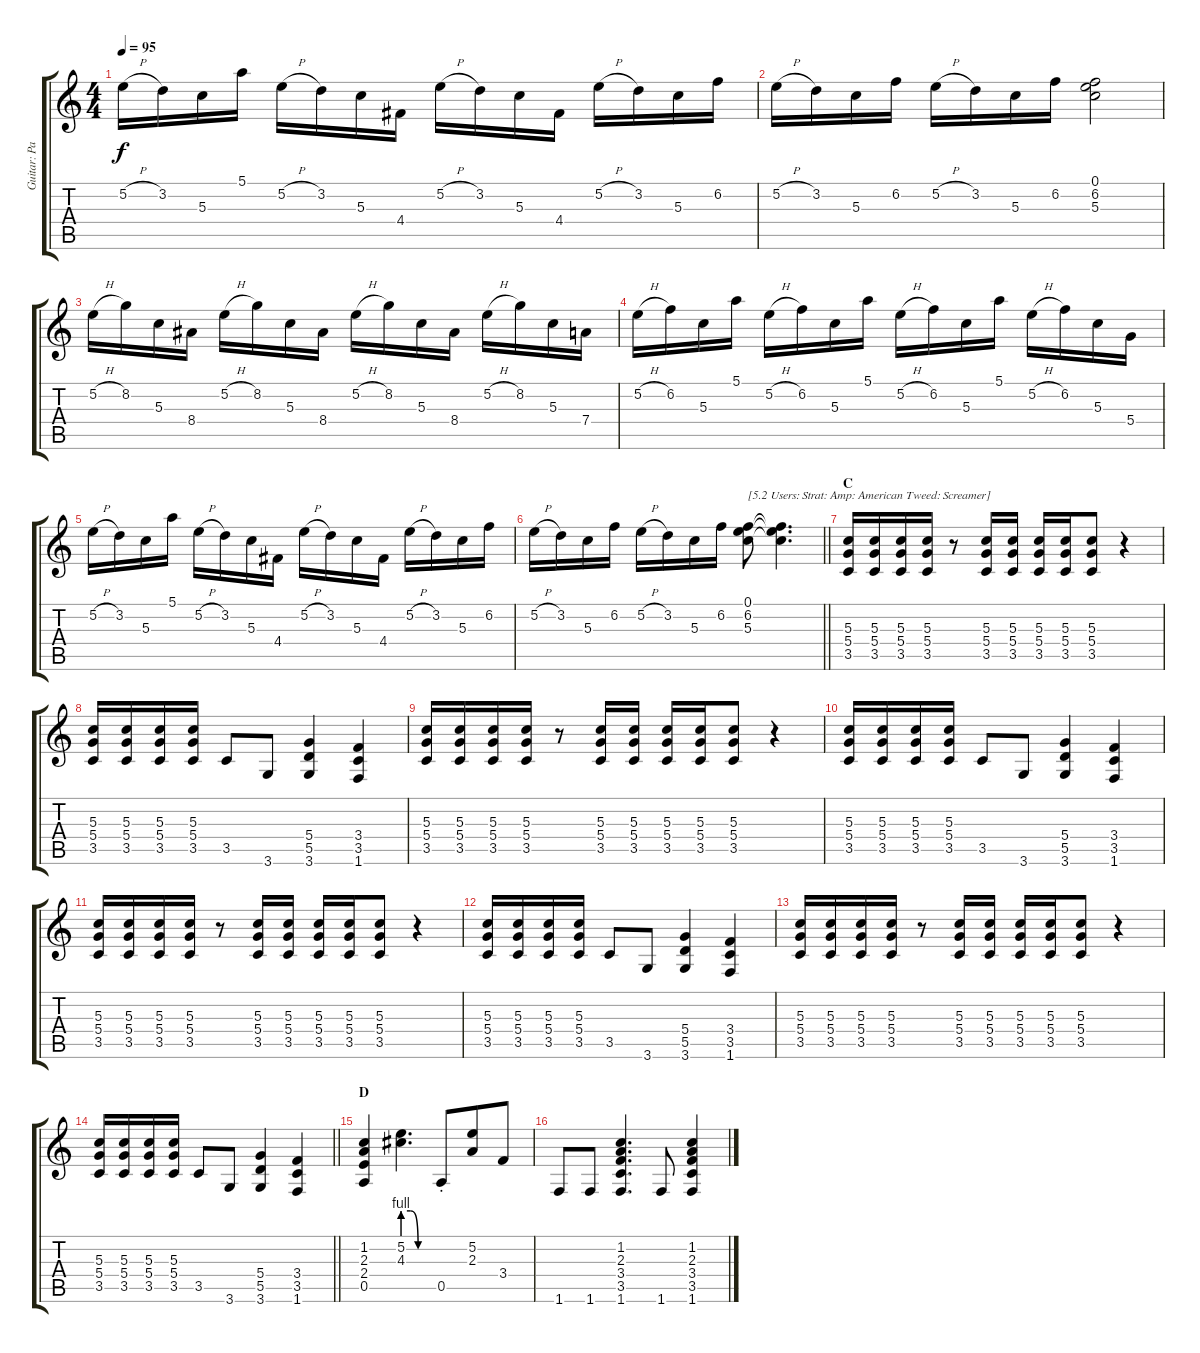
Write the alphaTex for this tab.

\track ("Guitar: Paul" "Guitar: Pa") {instrument electricguitarclean}
\staff {score tabs}
\tuning (E4 B3 G3 D3 A2 E2) {hide}
\ts (4 4)
\tempo 95
\clef g2
\ks c
5.2{h}.16{dy f} 3.2.16 5.3.16 5.1.16 5.2{h}.16 3.2.16 5.3.16 4.4.16 5.2{h}.16 3.2.16 5.3.16 4.4.16 5.2{h}.16 3.2.16 5.3.16 6.2.16 |
5.2{h}.16 3.2.16 5.3.16 6.2.16 5.2{h}.16 3.2.16 5.3.16 6.2.16 (0.1 6.2 5.3).2 |
5.2{h}.16 8.2.16 5.3.16 8.4.16 5.2{h}.16 8.2.16 5.3.16 8.4.16 5.2{h}.16 8.2.16 5.3.16 8.4.16 5.2{h}.16 8.2.16 5.3.16 7.4.16 |
5.2{h}.16 6.2.16 5.3.16 5.1.16 5.2{h}.16 6.2.16 5.3.16 5.1.16 5.2{h}.16 6.2.16 5.3.16 5.1.16 5.2{h}.16 6.2.16 5.3.16 5.4.16 |
5.2{h}.16 3.2.16 5.3.16 5.1.16 5.2{h}.16 3.2.16 5.3.16 4.4.16 5.2{h}.16 3.2.16 5.3.16 4.4.16 5.2{h}.16 3.2.16 5.3.16 6.2.16 |
\barLineRight lightlight
5.2{h}.16 3.2.16 5.3.16 6.2.16 5.2{h}.16 3.2.16 5.3.16 6.2.16 (0.1 6.2 5.3).8{txt "[5.2 Users: Strat: Amp: American Tweed: Screamer]" volume 0 instrument distortionguitar} (0.1{t} 6.2{t} 5.3{t}).4{d volume 13} |
\section ("" "C")
(5.3 5.4 3.5).16 (5.3 5.4 3.5).16 (5.3 5.4 3.5).16 (5.3 5.4 3.5).16 r.8 (5.3 5.4 3.5).16 (5.3 5.4 3.5).16 (5.3 5.4 3.5).16 (5.3 5.4 3.5).16 (5.3 5.4 3.5).8 r.4 |
(5.3 5.4 3.5).16 (5.3 5.4 3.5).16 (5.3 5.4 3.5).16 (5.3 5.4 3.5).16 3.5.8 3.6.8 (5.4 5.5 3.6).4 (3.4 3.5 1.6).4 |
(5.3 5.4 3.5).16 (5.3 5.4 3.5).16 (5.3 5.4 3.5).16 (5.3 5.4 3.5).16 r.8 (5.3 5.4 3.5).16 (5.3 5.4 3.5).16 (5.3 5.4 3.5).16 (5.3 5.4 3.5).16 (5.3 5.4 3.5).8 r.4 |
(5.3 5.4 3.5).16 (5.3 5.4 3.5).16 (5.3 5.4 3.5).16 (5.3 5.4 3.5).16 3.5.8 3.6.8 (5.4 5.5 3.6).4 (3.4 3.5 1.6).4 |
(5.3 5.4 3.5).16 (5.3 5.4 3.5).16 (5.3 5.4 3.5).16 (5.3 5.4 3.5).16 r.8 (5.3 5.4 3.5).16 (5.3 5.4 3.5).16 (5.3 5.4 3.5).16 (5.3 5.4 3.5).16 (5.3 5.4 3.5).8 r.4 |
(5.3 5.4 3.5).16 (5.3 5.4 3.5).16 (5.3 5.4 3.5).16 (5.3 5.4 3.5).16 3.5.8 3.6.8 (5.4 5.5 3.6).4 (3.4 3.5 1.6).4 |
(5.3 5.4 3.5).16 (5.3 5.4 3.5).16 (5.3 5.4 3.5).16 (5.3 5.4 3.5).16 r.8 (5.3 5.4 3.5).16 (5.3 5.4 3.5).16 (5.3 5.4 3.5).16 (5.3 5.4 3.5).16 (5.3 5.4 3.5).8 r.4 |
\barLineRight lightlight
(5.3 5.4 3.5).16 (5.3 5.4 3.5).16 (5.3 5.4 3.5).16 (5.3 5.4 3.5).16 3.5.8 3.6.8 (5.4 5.5 3.6).4 (3.4 3.5 1.6).4 |
\section ("" "D")
(1.2 2.3 2.4 0.5).4 (5.2 4.3{be (custom 0 4 15 4 30 0 60 0)}).4{d} 0.5{st}.8{beam merge} (5.2 2.3).8 3.4.8 |
1.6.8 1.6.8 (1.2 2.3 3.4 3.5 1.6).4{d} 1.6.8 (1.2 2.3 3.4 3.5 1.6).4
